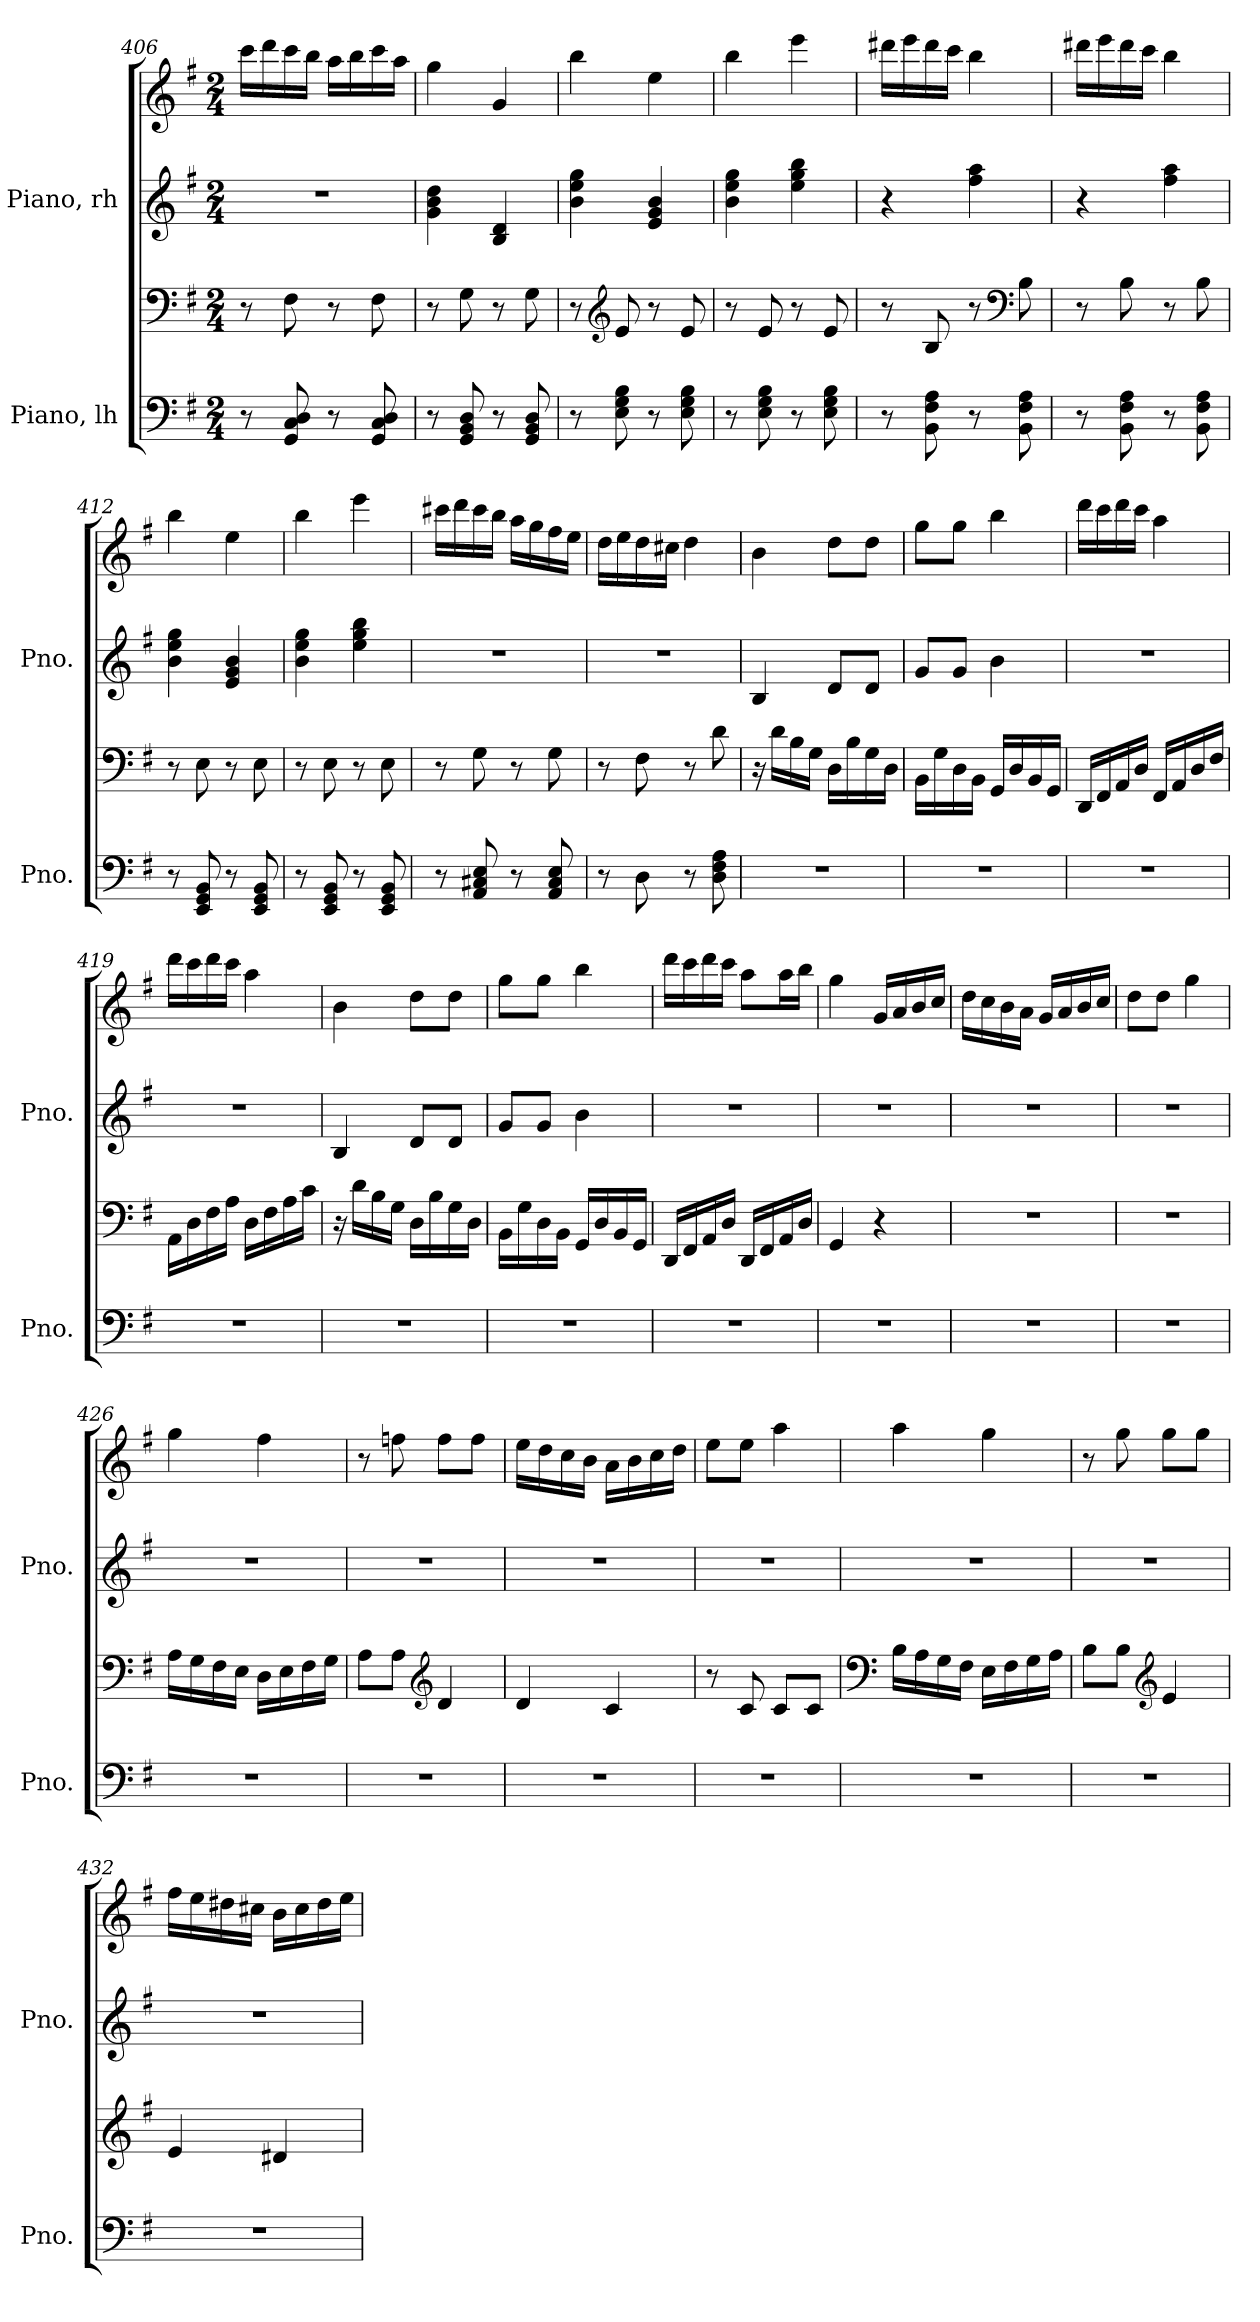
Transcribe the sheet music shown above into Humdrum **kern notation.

**kern	**kern	**kern	**kern
*part2	*part2	*part1	*part1
*staff4	*staff3	*staff2	*staff1
*I"Piano, lh	*	*I"Piano, rh	*
*I'Pno.	*	*I'Pno.	*
*clefF4	*clefF4	*clefG2	*clefG2
*k[f#]	*k[f#]	*k[f#]	*k[f#]
*M2/4	*M2/4	*M2/4	*M2/4
=406	=406	=406	=406
8r	8r	2r	16ccc\LL
.	.	.	16ddd\
8GG/ 8C/ 8D/	8F#\	.	16ccc\
.	.	.	16bb\JJ
8r	8r	.	16aa\LL
.	.	.	16bb\
8GG/ 8C/ 8D/	8F#\	.	16ccc\
.	.	.	16aa\JJ
!!LO:PB:g=z
=407	=407	=407	=407
8r	8r	4g\ 4b\ 4dd\	4gg\
8GG/ 8BB/ 8D/	8G\	.	.
8r	8r	4B/ 4d/	4g/
8GG/ 8BB/ 8D/	8G\	.	.
=408	=408	=408	=408
8r	8r	4b\ 4ee\ 4gg\	4bb\
*	*clefG2	*	*
8E\ 8G\ 8B\	8e/	.	.
8r	8r	4e/ 4g/ 4b/	4ee\
8E\ 8G\ 8B\	8e/	.	.
=409	=409	=409	=409
8r	8r	4b\ 4ee\ 4gg\	4bb\
8E\ 8G\ 8B\	8e/	.	.
8r	8r	4ee\ 4gg\ 4bb\	4eee\
8E\ 8G\ 8B\	8e/	.	.
=410	=410	=410	=410
8r	8r	4r	16ddd#X\LL
.	.	.	16eee\
8BB\ 8F#\ 8A\	8B/	.	16ddd#\
.	.	.	16ccc\JJ
8r	8r	4ff#\ 4aa\	4bb\
*	*clefF4	*	*
8BB\ 8F#\ 8A\	8B\	.	.
=411	=411	=411	=411
8r	8r	4r	16ddd#X\LL
.	.	.	16eee\
8BB\ 8F#\ 8A\	8B\	.	16ddd#\
.	.	.	16ccc\JJ
8r	8r	4ff#\ 4aa\	4bb\
8BB\ 8F#\ 8A\	8B\	.	.
=412	=412	=412	=412
8r	8r	4b\ 4ee\ 4gg\	4bb\
8EE/ 8GG/ 8BB/	8E\	.	.
8r	8r	4e/ 4g/ 4b/	4ee\
8EE/ 8GG/ 8BB/	8E\	.	.
!!LO:LB:g=z
=413	=413	=413	=413
8r	8r	4b\ 4ee\ 4gg\	4bb\
8EE/ 8GG/ 8BB/	8E\	.	.
8r	8r	4ee\ 4gg\ 4bb\	4eee\
8EE/ 8GG/ 8BB/	8E\	.	.
=414	=414	=414	=414
8r	8r	2r	16ccc#X\LL
.	.	.	16ddd\
8AA/ 8C#X/ 8E/	8G\	.	16ccc#\
.	.	.	16bb\JJ
8r	8r	.	16aa\LL
.	.	.	16gg\
8AA/ 8C#/ 8E/	8G\	.	16ff#\
.	.	.	16ee\JJ
=415	=415	=415	=415
8r	8r	2r	16dd\LL
.	.	.	16ee\
8D\	8F#\	.	16dd\
.	.	.	16cc#X\JJ
8r	8r	.	4dd\
8D\ 8F#\ 8A\	8d\	.	.
=416	=416	=416	=416
2r	16r	4B/	4b\
.	16d\LL	.	.
.	16B\	.	.
.	16G\JJ	.	.
.	16D\LL	8d/L	8dd\L
.	16B\	.	.
.	16G\	8d/J	8dd\J
.	16D\JJ	.	.
=417	=417	=417	=417
2r	16BB\LL	8g/L	8gg\L
.	16G\	.	.
.	16D\	8g/J	8gg\J
.	16BB\JJ	.	.
.	16GG/LL	4b\	4bb\
.	16D/	.	.
.	16BB/	.	.
.	16GG/JJ	.	.
!!LO:LB:g=z
=418	=418	=418	=418
2r	16DD/LL	2r	16ddd\LL
.	16FF#/	.	16ccc\
.	16AA/	.	16ddd\
.	16D/JJ	.	16ccc\JJ
.	16FF#/LL	.	4aa\
.	16AA/	.	.
.	16D/	.	.
.	16F#/JJ	.	.
=419	=419	=419	=419
2r	16AA\LL	2r	16ddd\LL
.	16D\	.	16ccc\
.	16F#\	.	16ddd\
.	16A\JJ	.	16ccc\JJ
.	16D\LL	.	4aa\
.	16F#\	.	.
.	16A\	.	.
.	16c\JJ	.	.
=420	=420	=420	=420
2r	16r	4B/	4b\
.	16d\LL	.	.
.	16B\	.	.
.	16G\JJ	.	.
.	16D\LL	8d/L	8dd\L
.	16B\	.	.
.	16G\	8d/J	8dd\J
.	16D\JJ	.	.
=421	=421	=421	=421
2r	16BB\LL	8g/L	8gg\L
.	16G\	.	.
.	16D\	8g/J	8gg\J
.	16BB\JJ	.	.
.	16GG/LL	4b\	4bb\
.	16D/	.	.
.	16BB/	.	.
.	16GG/JJ	.	.
!!LO:PB:g=z
=422	=422	=422	=422
2r	16DD/LL	2r	16ddd\LL
.	16FF#/	.	16ccc\
.	16AA/	.	16ddd\
.	16D/JJ	.	16ccc\JJ
.	16DD/LL	.	8aa\L
.	16FF#/	.	.
.	16AA/	.	16aa\L
.	16D/JJ	.	16bb\JJ
=423	=423	=423	=423
2r	4GG/	2r	4gg\
.	4r	.	16g/LL
.	.	.	16a/
.	.	.	16b/
.	.	.	16cc/JJ
=424	=424	=424	=424
2r	2r	2r	16dd\LL
.	.	.	16cc\
.	.	.	16b\
.	.	.	16a\JJ
.	.	.	16g/LL
.	.	.	16a/
.	.	.	16b/
.	.	.	16cc/JJ
=425	=425	=425	=425
2r	2r	2r	8dd\L
.	.	.	8dd\J
.	.	.	4gg\
=426	=426	=426	=426
2r	16A\LL	2r	4gg\
.	16G\	.	.
.	16F#\	.	.
.	16E\JJ	.	.
.	16D\LL	.	4ff#\
.	16E\	.	.
.	16F#\	.	.
.	16G\JJ	.	.
!!LO:LB:g=z
=427	=427	=427	=427
2r	8A\L	2r	8r
.	8A\J	.	8ffn\
*	*clefG2	*	*
.	4d/	.	8ff\L
.	.	.	8ff\J
=428	=428	=428	=428
2r	4d/	2r	16ee\LL
.	.	.	16dd\
.	.	.	16cc\
.	.	.	16b\JJ
.	4c/	.	16a\LL
.	.	.	16b\
.	.	.	16cc\
.	.	.	16dd\JJ
=429	=429	=429	=429
2r	8r	2r	8ee\L
.	8c/	.	8ee\J
.	8c/L	.	4aa\
.	8c/J	.	.
=430	=430	=430	=430
*	*clefF4	*	*
2r	16B\LL	2r	4aa\
.	16A\	.	.
.	16G\	.	.
.	16F#\JJ	.	.
.	16E\LL	.	4gg\
.	16F#\	.	.
.	16G\	.	.
.	16A\JJ	.	.
=431	=431	=431	=431
2r	8B\L	2r	8r
.	8B\J	.	8gg\
*	*clefG2	*	*
.	4e/	.	8gg\L
.	.	.	8gg\J
!!LO:LB:g=z
=432	=432	=432	=432
2r	4e/	2r	16ff#\LL
.	.	.	16ee\
.	.	.	16dd#X\
.	.	.	16cc#X\JJ
.	4d#X/	.	16b\LL
.	.	.	16cc#\
.	.	.	16dd#\
.	.	.	16ee\JJ
=	=	=	=
*-	*-	*-	*-
